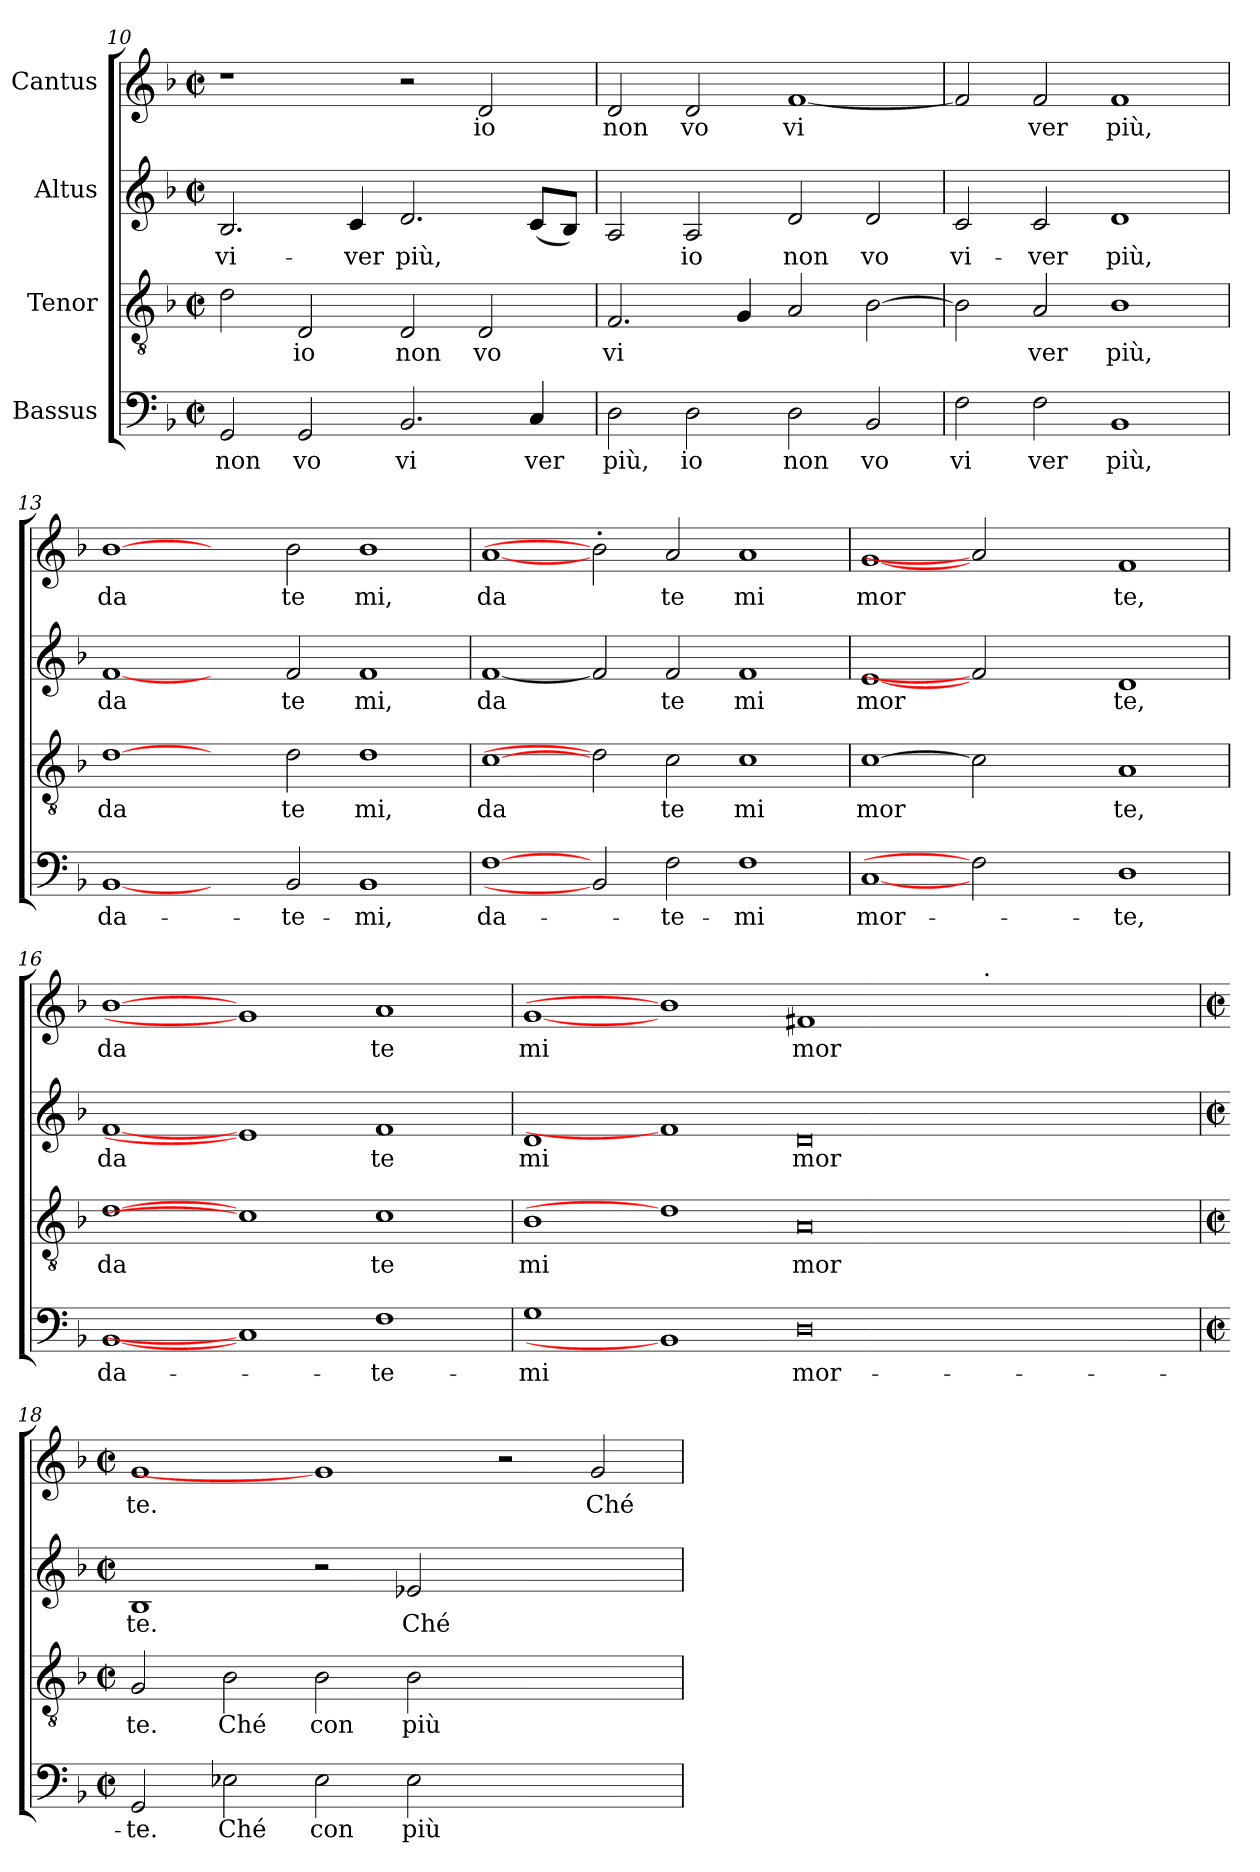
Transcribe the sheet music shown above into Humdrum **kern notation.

**kern	**text	**kern	**text	**kern	**text	**kern	**text
*part4	*part4	*part3	*part3	*part2	*part2	*part1	*part1
*staff4	*staff4	*staff3	*staff3	*staff2	*staff2	*staff1	*staff1
*I"Bassus	*	*I"Tenor	*	*I"Altus	*	*I"Cantus	*
*clefF4	*	*clefGv2	*	*clefG2	*	*clefG2	*
*k[b-]	*	*k[b-]	*	*k[b-]	*	*k[b-]	*
*F:	*	*F:	*	*F:	*	*F:	*
*M2/2	*	*M2/2	*	*M2/2	*	*M2/2	*
*met(c|)	*	*met(c|)	*	*met(c|)	*	*met(c|)	*
=10	=10	=10	=10	=10	=10	=10	=10
!	!LO:LY:b:cj	!	!LO:LY:b:cj	!	!LO:LY:b:cj	!	!
2GG/	non	2d\	.	2.B-/	vi-	1r	.
!	!LO:LY:b:cj	!	!LO:LY:b:cj	!	!	!	!
2GG/	vo	2D/	io	.	.	.	.
!	!	!	!	!	!LO:LY:b:cj	!	!
.	.	.	.	4c/	-ver	.	.
!	!LO:LY:b:cj	!	!LO:LY:b:cj	!	!LO:LY:b:cj	!	!
2.BB-/	vi	2D/	non	2.d/	più,	2r	.
!	!	!	!LO:LY:b:cj	!	!	!	!LO:LY:b:cj
.	.	2D/	vo	.	.	2d/	io
!	!LO:LY:b:cj	!	!	!	!LO:LY:b:cj	!	!
4C/	ver	.	.	(<8c/L	.	.	.
!	!	!	!	!	!LO:LY:b:cj	!	!
.	.	.	.	8B-/J)	.	.	.
=11	=11	=11	=11	=11	=11	=11	=11
!	!LO:LY:b:cj	!	!LO:LY:b:cj	!	!LO:LY:b:cj	!	!LO:LY:b:cj
2D\	più,	2.F/	vi-	2A/	.	2d/	non
!	!LO:LY:b:cj	!	!	!	!LO:LY:b:cj	!	!LO:LY:b:cj
2D\	io	.	.	2A/	io	2d/	vo
!	!	!	!LO:LY:b:cj	!	!	!	!
.	.	4G/	--	.	.	.	.
!	!LO:LY:b:cj	!	!LO:LY:b:cj	!	!LO:LY:b:cj	!	!LO:LY:b:cj
2D\	non	2A/	--	2d/	non	[<1f	vi
!	!LO:LY:b:cj	!	!LO:LY:b:cj	!	!LO:LY:b:cj	!	!
2BB-/	vo	[>2B-\	--	2d/	vo	.	.
=12	=12	=12	=12	=12	=12	=12	=12
!	!LO:LY:b:cj	!	!LO:LY:b:cj	!	!LO:LY:b:cj	!	!LO:LY:b:cj
2F\	vi	2B-\]	--	2c/	vi-	2f/]	.
!	!LO:LY:b:cj	!	!LO:LY:b:cj	!	!LO:LY:b:cj	!	!LO:LY:b:cj
2F\	ver	2A/	-ver	2c/	-ver	2f/	ver
!	!LO:LY:b:cj	!	!LO:LY:b:cj	!	!LO:LY:b:cj	!	!LO:LY:b:cj
1BB-	più,	1B-	più,	1d	più,	1f	più,
!!LO:PB:g=z
=13	=13	=13	=13	=13	=13	=13	=13
!	!LO:LY:b:cj	!	!LO:LY:b:cj	!	!LO:LY:b:cj	!	!LO:LY:b:cj
[1BB-	da-	[1d	da	[1f	da	[1b-	da
2ryy	.	2ryy	.	2ryy	.	2ryy	.
!	!LO:LY:b:cj	!	!LO:LY:b:cj	!	!LO:LY:b:cj	!	!LO:LY:b:cj
2BB-/	-te-	2d\	te	2f/	te	2b-\	te
!	!LO:LY:b:cj	!	!LO:LY:b:cj	!	!LO:LY:b:cj	!	!LO:LY:b:cj
1BB-	-mi,	1d	mi,	1f	mi,	1b-	mi,
=14	=14	=14	=14	=14	=14	=14	=14
!	!LO:LY:b:cj	!	!LO:LY:b:cj	!	!LO:LY:b:cj	!	!LO:LY:b:cj
[1F	da-	[1c	da	[1f	da	[1a	da
2BB-]	.	2d]	.	2f]	.	2b-'>]	.
!	!LO:LY:b:cj	!	!LO:LY:b:cj	!	!LO:LY:b:cj	!	!LO:LY:b:cj
2F\	-te-	2c\	te	2f/	te	2a/	te
!	!LO:LY:b:cj	!	!LO:LY:b:cj	!	!LO:LY:b:cj	!	!LO:LY:b:cj
1F	-mi	1c	mi	1f	mi	1a	mi
=15	=15	=15	=15	=15	=15	=15	=15
!	!LO:LY:b:cj	!	!LO:LY:b:cj	!	!LO:LY:b:cj	!	!LO:LY:b:cj
[1C	mor-	[1c	mor	[1e	mor	[1g	mor
2F]	.	2c]	.	2f]	.	2a]	.
2ryy	.	2ryy	.	2ryy	.	2ryy	.
!	!LO:LY:b:cj	!	!LO:LY:b:cj	!	!LO:LY:b:cj	!	!LO:LY:b:cj
1D	-te,	1A	te,	1d	te,	1f	te,
=16	=16	=16	=16	=16	=16	=16	=16
!	!LO:LY:b:cj	!	!LO:LY:b:cj	!	!LO:LY:b:cj	!	!LO:LY:b:cj
[1BB-	da-	[1d	da	[1f	da	[1b-	da
1C]	.	1c]	.	1e]	.	1g]	.
!	!LO:LY:b:cj	!	!LO:LY:b:cj	!	!LO:LY:b:cj	!	!LO:LY:b:cj
1F	-te-	1c	te	1f	te	1a	te
=17	=17	=17	=17	=17	=17	=17	=17
!	!LO:LY:b:cj	!	!LO:LY:b:cj	!	!LO:LY:b:cj	!	!LO:LY:b:cj
*	*	*	*	*	*	*^	*
1G	-mi	1B-	mi	1d	mi	[1g	1ryy	mi
1BB-]	.	1d]	.	1f]	.	1b-]	1ryy	.
!	!LO:LY:b:cj	!	!LO:LY:b:cj	!	!LO:LY:b:cj	!	!	!LO:LY:b:cj
0D	mor-	0A	mor	0d	mor	1f#	2ryy	mor
.	.	.	.	.	.	.	4ryy	.
.	.	.	.	.	.	.	16..ryy	.
!	!	!	!	!	!	!	!LO:TX:a:t=.	!
.	.	.	.	.	.	.	1ryy	.
.	.	.	.	.	.	1ryy	.	.
.	.	.	.	.	.	.	8ryy	.
.	.	.	.	.	.	.	64ryy	.
*	*	*	*	*	*	*v	*v	*
=18	=18	=18	=18	=18	=18	=18	=18
*M2/2	*	*M2/2	*	*M2/2	*	*M2/2	*
*met(c|)	*	*met(c|)	*	*met(c|)	*	*met(c|)	*
*	*	*	*	*	*	*^	*
!	!LO:LY:b:cj	!	!LO:LY:b:cj	!	!LO:LY:b:cj	!	!	!LO:LY:b:cj
*	*	*	*	*	*	*v	*v	*
2GG/	-te.	2G/	te.	1B-	te.	1g	te.
!	!LO:LY:b:cj	!	!LO:LY:b:cj	!	!	!	!
2E-X\	Ché	2B-\	Ché	.	.	.	.
!	!LO:LY:b:cj	!	!LO:LY:b:cj	!	!	!	!
2E-\	con	2B-\	con	2r	.	1g]	.
!	!LO:LY:b:cj	!	!LO:LY:b:cj	!	!LO:LY:b:cj	!	!
2E-\	più	2B-\	più	2e-X/	Ché	.	.
1ryy	.	1ryy	.	1ryy	.	2r	.
!	!	!	!	!	!	!	!LO:LY:b:cj
.	.	.	.	.	.	2g/	Ché
=	=	=	=	=	=	=	=
*-	*-	*-	*-	*-	*-	*-	*-
